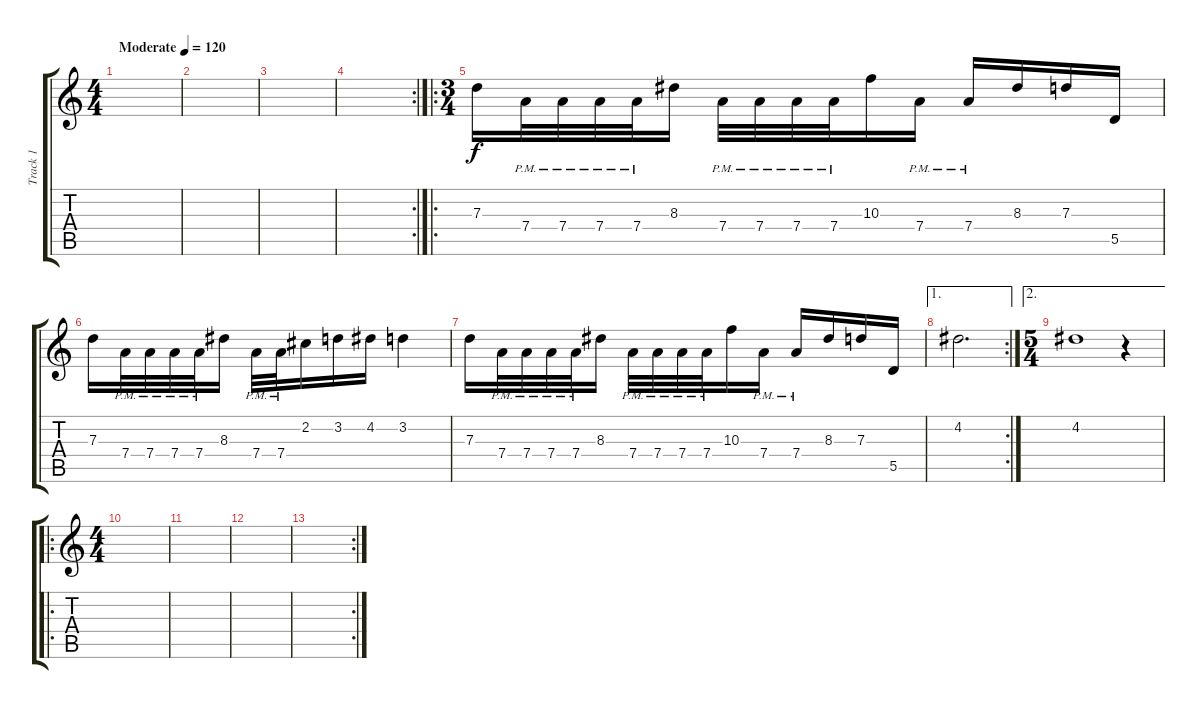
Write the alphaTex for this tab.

\track ("Track 1" "Track 1") {instrument overdrivenguitar}
\staff {score tabs}
\tuning (E4 B3 G3 D3 A2 E2) {hide}
\ts (4 4)
\tempo (120 "Moderate")
\clef g2
\ks c
|
|
|
\rc 2
|
\ro
\ts (3 4)
7.3.16 7.4{pm}.32 7.4{pm}.32 7.4{pm}.32 7.4{pm}.32 8.3.16 7.4{pm}.32 7.4{pm}.32 7.4{pm}.32 7.4{pm}.32 10.3.16 7.4{pm}.16 7.4{pm}.16 8.3.16 7.3.16 5.5.16 |
7.3.16 7.4{pm}.32 7.4{pm}.32 7.4{pm}.32 7.4{pm}.32 8.3.16 7.4{pm}.32 7.4{pm}.32 2.2.16 3.2.16 4.2.16 3.2.4 |
7.3.16 7.4{pm}.32 7.4{pm}.32 7.4{pm}.32 7.4{pm}.32 8.3.16 7.4{pm}.32 7.4{pm}.32 7.4{pm}.32 7.4{pm}.32 10.3.16 7.4{pm}.16 7.4{pm}.16 8.3.16 7.3.16 5.5.16 |
\ae 1
\rc 2
4.2.2{d} |
\ae 2
\ts (5 4)
4.2.1 r.4 |
\ro
\ts (4 4)
|
|
|
\rc 2
